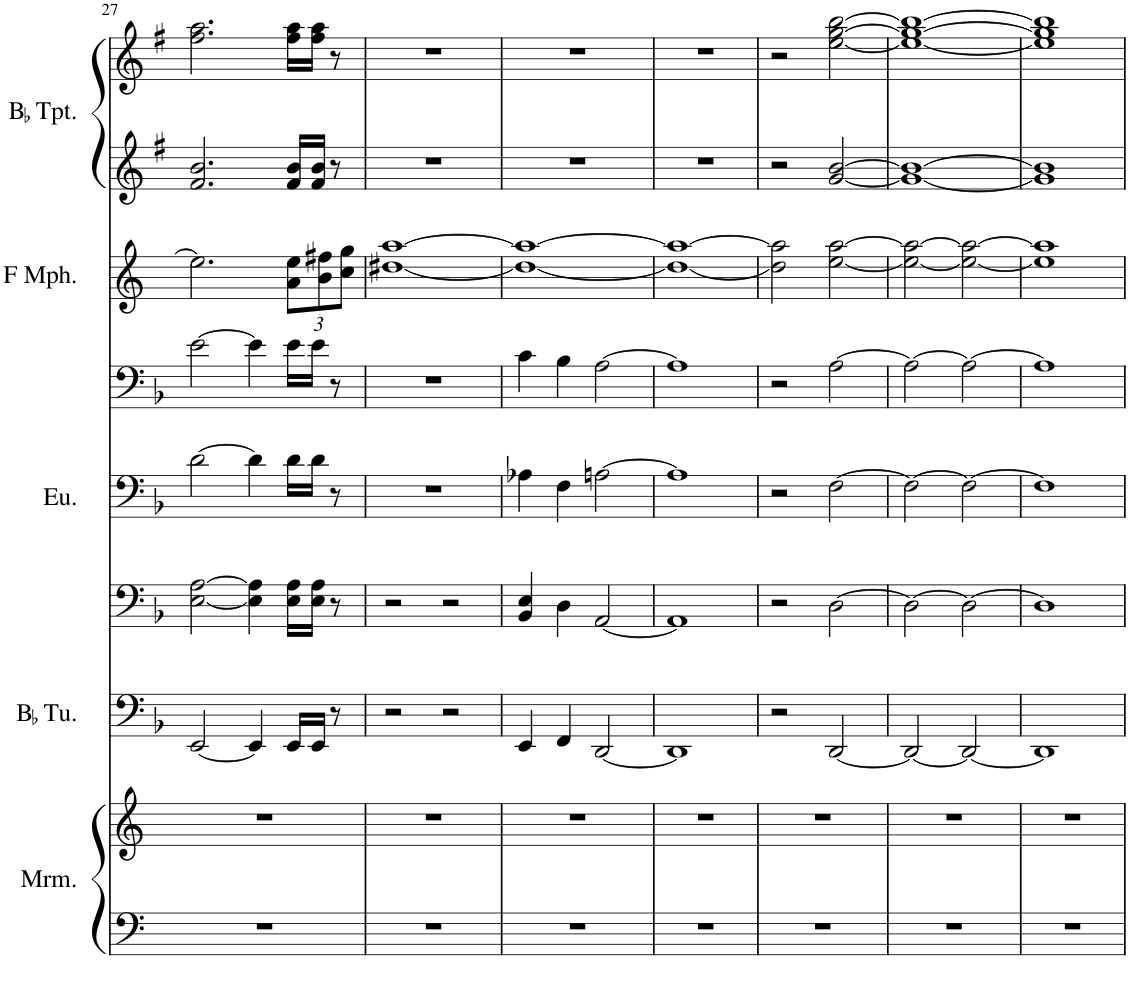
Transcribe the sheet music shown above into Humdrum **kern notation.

**kern	**kern	**kern	**kern	**kern	**kern	**kern	**kern	**kern
*part5	*part5	*part4	*part3	*part3	*part3	*part2	*part1	*part1
*staff9	*staff8	*staff7	*staff6	*staff5	*staff4	*staff3	*staff2	*staff1
*I"Marimba	*	*I"BaccidentalFlat Tuba	*I"Euphonium	*	*	*I"F Mellophone	*I"BaccidentalFlat Trumpet	*
*I'Mrm.	*	*I'BaccidentalFlat Tu.	*I'Eu.	*	*	*I'F Mph.	*I'BaccidentalFlat Tpt.	*
!!LO:PB:g=z
*clefF4	*clefG2	*clefF4	*clefF4	*clefF4	*clefF4	*clefG2	*clefG2	*clefG2
*	*	*Trd4c7	*Trd4c7	*Trd4c7	*Trd4c7	*Trd4c7	*Trd1c2	*Trd1c2
*k[]	*k[]	*k[b-]	*k[b-]	*k[b-]	*k[b-]	*k[]	*k[f#]	*k[f#]
*M4/4	*M4/4	*M4/4	*M4/4	*M4/4	*M4/4	*M4/4	*M4/4	*M4/4
=27	=27	=27	=27	=27	=27	=27	=27	=27
1r	1r	[2EE/	[2E\ [2A\	[2d\	[2e\	2.ee\]	2.f#/ 2.b/	2.ff#\ 2.aa\
.	.	4EE/]	4E\] 4A\]	4d\]	4e\]	.	.	.
*	*	*	*	*	*	*Xbrackettup	*	*
.	.	16EE/LL	16E\ 16A\LL	16d\LL	16e\LL	12a\ 12ee\L	16f#/ 16b/LL	16ff#\ 16aa\LL
.	.	16EE/JJ	16E\ 16A\JJ	16d\JJ	16e\JJ	.	16f#/ 16b/JJ	16ff#\ 16aa\JJ
.	.	.	.	.	.	12b\ 12ff#X\	.	.
.	.	8r	8r	8r	8r	.	8r	8r
.	.	.	.	.	.	12cc\ 12gg\J	.	.
=28	=28	=28	=28	=28	=28	=28	=28	=28
1r	1r	2r	2r	1r	1r	[1dd#X [1aa	1r	1r
.	.	2r	2r	.	.	.	.	.
=29	=29	=29	=29	=29	=29	=29	=29	=29
1r	1r	4EE/	4BB-/ 4E/	4A-X\	4c\	1dd#_ 1aa_	1r	1r
.	.	4FF/	4D\	4F\	4B-\	.	.	.
.	.	[2DD/	[2AA/	[2An\	[2A\	.	.	.
=30	=30	=30	=30	=30	=30	=30	=30	=30
1r	1r	1DD]	1AA]	1A]	1A]	1dd#_ 1aa_	1r	1r
=31	=31	=31	=31	=31	=31	=31	=31	=31
1r	1r	2r	2r	2r	2r	2dd#\] 2aa\]	2r	2r
.	.	[2DD/	[2D\	[2F\	[2A\	[2ee\ [2aa\	[2g/ [2b/	[2ee\ [2gg\ [2bb\
=32	=32	=32	=32	=32	=32	=32	=32	=32
1r	1r	2DD/_	2D\_	2F\_	2A\_	2ee\_ 2aa\_	1g_ 1b_	1ee_ 1gg_ 1bb_
.	.	2DD/_	2D\_	2F\_	2A\_	2ee\_ 2aa\_	.	.
=33	=33	=33	=33	=33	=33	=33	=33	=33
1r	1r	1DD]	1D]	1F]	1A]	1ee] 1aa]	1g] 1b]	1ee] 1gg] 1bb]
=	=	=	=	=	=	=	=	=
*-	*-	*-	*-	*-	*-	*-	*-	*-
